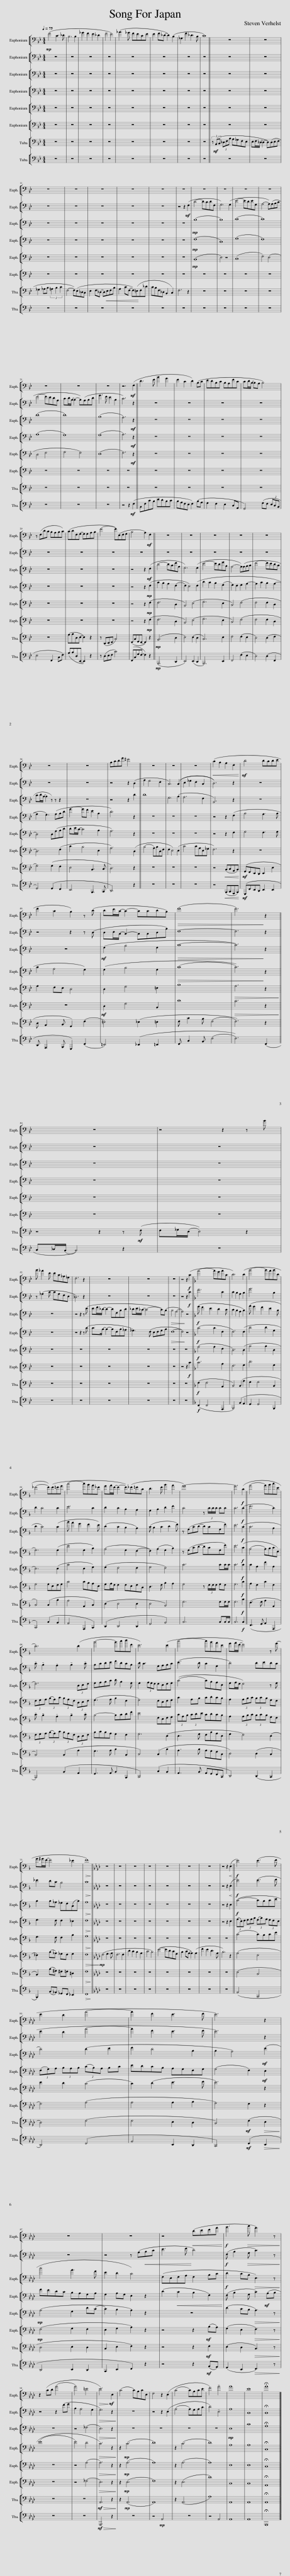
X:1
%%score 1 2 3 4 5 6 7 8
L:1/8
Q:1/4=75
M:4/4
I:linebreak $
K:Bb
V:1 bass
V:2 bass
V:3 bass
V:4 bass
V:5 bass
V:6 bass
V:7 bass
V:8 bass
V:1
!mp! (F4 C3 _D | B,6 B,2 | _G2 F2 E2 _D2 | F4 E4) | (_A3 _G FECE | %5
 E2 F_D- D2) (B,2 | _G,2 F2 _D3 B, | C8) || z8 | z8 |$ %10
 z8 | z8 | z8 | z8 | z8 | %15
 z8 | z8 | z8 | z8 | z8 |$ %20
 z8 | z8 | z8 | z6!mf! (F,2 || D3 F B2 G2 | %25
 F2 C2 D2) (B,C | EDB,C B,A,FC | CD/B,/- B,A, B,4) |$ z (F,DC B,A,B,C) | (CDF,G,- G,G,A,B, | %30
 F4- F)(E,F,G, | B,4 A,2)!mf! F,2 || z8 | z8 | z8 | %35
 z8 | z8 |$ z8 | z8 | B,CDG ^F4 || %40
 z8 | z8 | z8 |!<(! (C2 B,2 A,2 F,2!<)! |!mf! D4 DCDE |$ %45
 F2 C2 B,2) z (D | DE/C/- C2- CCDB,) |!>(! (F8 | F6)!>)! z2 ||$ z8 | %50
 z4 z2 z B |$ B _A2 E EC_A,_G, | F,6 z2 | z8 | z8 | %55
 z8 | z4 z2!f! (C2 ||[K:F] A4- AGAC | D6) (D2 | B4- BABD |$ %60
 _F4- F)(F=FG | c4- cBA_F | GA/F/- F2- F)(_F=FC | D3 F B2 A2 | G8-) | %65
 G6!f! (C2 || A4- ABcE |$ D6) (D2 | B4- BcdF | E6) (E2 | %70
 c4- cBAE | GA/F/- F4) z (G |$ G^G/F/- F4 _E2 |!>(! F8)!>)! ||[K:Ab] z8 | %75
 z8 | z8 | z8 | z8 | z8 | %80
 z8 | z4 z2!<(! (E,2!<)! ||!f! E4) (E3 F |$ E2 D2 A4- | A2 F2 E3 F | %85
 E6) z2 |$ z8 | z8 | z4!<(! (DEFA!<)! |!f! B3!>(! c A3) z!>)! |$ %90
 z2 (CD (A4 | A4) =E4 |!>(! E6)!mf! E,2!>)! | (C4 C)B,CE, | F,4 z2 (E,2 | %95
 (C4 C)B,CE | F4) !tenuto!A4 | A8 | E8 | !fermata!A8 |] %100
V:2
 z8 | z8 | z8 | z8 | z8 | %5
 z8 | z8 | z8 || z8 | z8 |$ %10
 z8 | z8 | z8 | z8 | z8 | %15
 z4 z2!mf! (F,2 | D4- DCDF, | G,6) (G,2 | E4- EDEG, | A,4- A,)(A,B,C |$ %20
 F4- FEDA, | CD/B,/- B,2- B,)(A,B,D | G3 F E2 B,2 | C6) z2 || z8 | %25
 z8 | z8 | z8 |$ z8 | z8 | %30
 z8 | z8 || z8 | z8 | z8 | %35
 z8 | z8 |$ z8 | z8 | z4 z2 (D,2 || %40
 A,2 G,4 F,2 | C,6) ((C,2 | E,2 _G,2 F,2 C,2 | D,6)) z2 | z8 |$ %45
 z4 z2 z (D, | D,E,/C,/- C,2- C,C,D,B,) | F,8- | F,6 z2 ||$ z8 | %50
 z8 |$ z (_A,2 C- CA,F,E, | _D,6) z2 | z8 | z8 | %55
 z8 | z4 z2!f! C2 ||[K:F] F6 C2 | C2 B,2 A,2 B,2 | G6 B,2 |$ %60
 D2 C4 C2 | E6 C2 | D2 C2 B,2 A,2 | G,2 B,2 D2 F2 | C4 z (3C/C/C/ CC | %65
 C6!f! (C2 || F6 C2) |$ !tenuto!C !tenuto!B,2 !tenuto!A,2 !tenuto!B,2 !tenuto!C | B,CDE FDCB, | D C3 G,A,B,C | %70
 (E3 D C2 G,2 | D4) DEDC |$ _E2 DC B,4 |!>(! C8!>)! ||[K:Ab] z8 | %75
 z8 | z8 | z8 | z8 | z8 | %80
 z8 | z4 z2!<(! (E,2!<)! ||!f! E4) (E3 F |$ E2 D2 A4- | A2 F2 E3 F | %85
 E6) z2 |$ z8 | z4 z (A,!<(!B,C | E3 F!<)! D4) |!f! (F, B,2!>(! G, C3) z!>)! |$ %90
 z4 z2 (FG | B,2 A,4 G,2 |!>(! G,6) z2!>)! | z8 | z4 z2 (E,2 | %95
 (A,4 A,)G,A,C | D4) !tenuto!E,4 | A,8 | C,8 | !fermata!C,8 |] %100
V:3
 z8 | z8 | z8 | z8 | z8 | %5
 z8 | z8 | z8 || z8 | z8 |$ %10
 z8 | z8 | z8 | z8 | z8 | %15
 z8 |!mp! (B,8 | B,8) | (C8 | C8) |$ %20
 (D8 | D8) | (B,8 | A,6)!mf! z2 || z8 | %25
 z8 | z8 | z8 |$ z8 | z8 | %30
 z8 | z4 z2!mf! (F,2 || D4- DCFA, | G,6) (G,2 | E4- EDGB, | %35
 A,4- A,)(A,B,C | F4- FEDC |$ CD/B,/- B,2 z) z z2 | z8 | z4 z2 D2 || %40
 D8 | G,6 (B,2 | A,6 F,2 | B,,6) z2 | z8 |$ %45
 z8 |!mf! (G,2 B,4 G,2 |!>(! C8- | C6)!>)! z2 ||$ z8 | %50
 z8 |$ z8 | z4 z2 z (E | EF/_D/- D2- DF,B,D | _DE/_C/- C4- C)(B, | %55
!>(! B,4 A,4- | A,4)!>)! z4 ||[K:F]!f! (G F2 E2 D2 C | C2 B,2 A,2 B,2) | (A G2 F2 E2 B, |$ %60
 D2 C4) (C2 | B A2 G2 F2 E) | (D2 C2 B,2 A,2) | (C B,2 C2 D2 F) | z (G,CD- DCG,F) | %65
 E6!f! (C2 || C6 A,2 |$ F,6) (3D,E,F, | G,A,B,C D B,2 G, | G,2 (3A,G,F, F,E,F,G, | %70
 ((C4 C)B,A,E, | G,A,/F,/ F,4) z G, |$ B,2 B,_A, _G,F,(C,B,) |!>(! A,8!>)! ||[K:Ab] z8 | %75
 z8 | z8 | z8 | z8 | z8 | %80
 z8 | z4 z2 E,2 ||!f! (C4- CB,CE |$ D4) (D2 E2 | F2 D4 B,2 | %85
 B,2 A,4)!mf! (E2 |$ c4 A3 F | E2 D2 C4) | (F,E,F,A, F,2 B,C |!f! D2 CB,!>(! E,3) z!>)! |$ %90
 z8 | z4 (_F,4 |!>(! E,6) z2!>)! | z8 | z8 | %95
 z8 | z8 |!mp! E,8 | C8 | !fermata!A,8 |] %100
V:4
 z8 | z8 | z8 | z8 | z8 | %5
 z8 | z8 | z8 || z8 | z8 |$ %10
 z8 | z8 | z8 | z8 | z8 | %15
 z8 |!mp! (F,8 | C,8) | (G,8 | F,8) |$ %20
 (A,8 | G,8) | (G,8 | A,6)!mf! z2 || z8 | %25
 z8 | z8 | z8 |$ z8 | z8 | %30
 z8 | z4 z2!mp! (F,2 || C2 B,2 A,2 (F,2 | F,2) E,4) (F,2 | D2 C2 B,2 (G,2 | %35
 G,2) F,2 G,2 A,2- | A,2 C2 B,2 A,2- |$ A,2 G,3) (A,B,D | G2- GF E2 B,2 | D6) z2 || %40
 z8 | z8 | z8 | z4 z2 (F,2 | B,4 A,3 B, |$ %45
 C2 A,4 G,2) | (G,2 B,4 G,2 |!>(! (C8 | C6))!>)! z2 ||$ z8 | %50
 z8 |$ z8 | z4 z2 z (C | C>B,- B,2- B,F,B,_A, | _G,3) (F, E,F,G,B, | %55
!>(! F,8- | F,4)!>)! z4 ||[K:F]!f! (C4 C2 F,2 | F,6) (F,2 | D4 D2 G,2 |$ %60
 G,6) (G,2 | E4 G,2 B,2) | (A,4 G,2 F,2- | F,2) (A,2 G,2 B,2) | z (G,CD- DCG,F) | %65
 E6!f! (C2 || (A,4 A,)B,CE,) |$ (3F,G,A, (3(B,A,)C (3B,A,F, (3D,E,F, | (G,3 A, B,2 F,2 | G,4) F,E,F,G, | %70
 C2 A,B, CDCB, | A,2 (3A,B,C (3B,CB, G,F, |$ G,3 F, F,2 _E,2 |!>(! F,8!>)! ||[K:Ab] z8 | %75
 z8 | z8 | z8 | z8 | z8 | %80
 z8 | z4 z2 E,2 || (3(A,E,)F, (3G,A,B, (3(G,B,)A, (3G,F,E, |$ (3(F,G,)A, (3B,A,B, (3(CB,)A, B,C | EDCB, A,G,F,G, | %85
 (G,4 F,2)!mf! E,2 |$ FEDC B,A,G,A, | G,2 A,G, E,2 z2 | (D2!<(! C2 B,2 F,2)!<)! | (F, B,2 G, C2)!mf! (A,B, |$ %90
 (E8 | E4) D4 |!>(! C6) z2!>)! | z2!mp! (C6 | D8) | %95
 z2 (C6 | D8) | A,8 | A,8 | !fermata!C,8 |] %100
V:5
 z8 | z8 | z8 | z8 | z8 | %5
 z8 | z8 | z8 || z8 | z8 |$ %10
 z8 | z8 | z8 | z8 | z8 | %15
 z8 |!mp! (B,,8 | E,4) z4 | (C,8 | F,4) (E,4 |$ %20
 D,4 F,4 | G,4 F,4) | (E,8 | F,6)!mf! z2 || z8 | %25
 z8 | z8 | z8 |$ z8 | z8 | %30
 z8 | z4 z2!mp! (F,2 || F,6 D,2 | B,,4) (E,4 | G,6 E,2 | %35
 C,4) (F,4 | F,4 F,2 D,2 |$ D,4) D,(A,B,D | DE/C/- C4 B,2 | A,6) z2 || %40
 z8 | z8 | z8 | z4 z2 F,2 | G,4 F,3 G, |$ %45
 A,2 F,E, D,4 | D,2 G,4 =E,2 | B,8 |!>(! A,6 z2!>)! ||$ z8 | %50
 z8 |$ z8 | z8 | z8 | z8 | %55
 z8 | z8 ||[K:F]!f! (A,4 A,2 F,2 | D,6) (D,2 | B,4 B,2 D,2 |$ %60
 E,6) (E,2 | C4 E,2 G,2) | (G,2 F,4 F,2 | G,4 F,4) | C6 CC/C/ | %65
 C6!f! C2 || C2 A,2 F2 A,2 |$ !tenuto!C !tenuto!B,2 !tenuto!A,2 !tenuto!B,2 !tenuto!C | B,4- B,CDF | E4 F,E,F,G, | %70
 (3CA,B, (3CDE CDCB, | A,2 (3A,B,C (3B,CB, G,F, |$ G,3 F, F,2 B,2 |!>(! A,8!>)! ||[K:Ab] z8 | %75
 z8 | z8 | z8 | z8 | z8 | %80
 z8 | z8 || (C4 C)B,CE |$ E2 D2 (C4 | C2) (D2 E3 F | %85
 E6) z2 |$!mp! (A,4 G,2 D(C | C2) B,2 A,2) z2 | z8 | (D2 CB,!>(! A,3) z!>)! |$ %90
 z8 | z4 (A,4 |!>(! A,6) z2!>)! | z2!mp! (A,6 | A,8) | %95
 z2 (A,6 | A,8) | E,8 | E,8 | !fermata!C,8 |] %100
V:6
 z8 | z8 | z8 | z8 | z8 | %5
 z8 | z8 | z8 || z8 | z8 |$ %10
 z8 | z8 | z8 | z8 | z8 | %15
 z8 | z8 | z8 | z8 | z8 |$ %20
 z8 | z8 | z8 | z8 || z8 | %25
 z8 | z8 | z8 |$ z8 | z8 | %30
 z8 | z4 z2!mp! (F,2 || F,6 D,2 | B,,4) (E,4 | G,6 E,2 | %35
 C,4) (F,4 | F,4 F,2 D,2 |$ D,6) (F,2 | C2 B,4 E,2 | A,6) (D,2 || %40
 (B,4 A,)B,D,F, | F,2 E,4) (E,2 | C4 CA,E,_G, | F,6) z2 | z8 |$ %45
 z8 |!mf! D,2 G,4 B,,2 | D8 |!>(! C6 z2!>)! ||$ z8 | %50
 z8 |$ z8 | z8 | z8 | z8 | %55
 z8 | z4 z2!f! C2 ||[K:F] C6 A,2 | F,6 G,2 | D6 G,2 |$ %60
 G,4 G,E,F,G, | C4 CB,A,E, | G,A,/F,/ F,2 F,E,F,C, | D,3 F, B,2 A,2 | G,4 z (3F,/F,/F,/ G,F, | %65
 G,6!f! C2 || A,2 F,2 C2 F,2 |$ (3F,G,A, (3(B,A,)C (3B,A,F, (3D,E,F, | B,CB,A, G,2 F,2 | G,6 (E,2 | %70
 E,3 G, F,B,A,E, | G,2 F,4) (E,2 |$ _E,2) (B,_A,) _G,F, G,2 |!>(! F,8!>)! ||[K:Ab]!mp! (F,4 G,3 A, | %75
 F,6 F,2 | D2 C2 B,2 A,2 | C4 B,4) | (E4- EDCG, | B,2 CA,- A,2) (A,2 | %80
 F2 E2 D3 A, | B,6) z2 || (A,4 E,4 |$ F,4) (A,4 | A,4 A,2 B,2 | %85
 G,4) F,2 z2 |$!mp! (F,4 G,2 F,2 | E,2 G,2 A,2) z2 | z4 z2!mf! (B,A,) | (G,2 E,2!>(! F,3) z!>)! |$ %90
 z8 | z4 (_F,4 |!>(! E,6) z2!>)! | z2!mp! (E,6 | F,8) | %95
 z2 (E,6 | D8) | C,8 | C,8 | !fermata!A,,8 |] %100
V:7
 z8 | z8 | z8 | z8 | z8 | %5
 z8 | z8 | z8 || (3z!mf! (B,,C, (3_D,F,B, A,_G,F,E, | E,F,/_D,/- D,2- D,)(D,E,F, |$ %10
 _G,2 _A,B, (3=A,2 B,2 C2 | F,4- F,)(E,_D,C, | E,2 F,_D,- D,!<(!E,F,B, | A,2 CF,- F,)(=E,!<)!F,_D | CB,F,_D, B,,2 C,2) | %15
 F,6 z2 | z8 | z8 | z8 | z8 |$ %20
 z8 | z8 | z8 | z8 || z8 | %25
 z8 | z8 | z8 |$ z8 | (A,B,D,E,- E,2) z2 | %30
 z (D,,E,,F,, C,4) | (F,,C,G,,F,,- F,,2) z2 ||!mp! (B,,6 D,2 | E,4) (E,2 D,2 | C,6) E,2 | %35
 F,4 (F,2 E,2 | D,4) (D,2 F,2 |$ G,4) (G,2 F,2 | E,4 B,,3 C, | D,6) z2 || %40
 z8 | z8 | z8 | z4!<(! (B,,C,A,,B,,)!<)! |!mf! (G,,F,,E,,D,, E,,2 E,2 |$ %45
 D, A,,2 B,, G,,2) (F,2 | =E,4) (_E,2 =E,2 | F, C2 B, (F,4 | F,6)) z2 ||$ z4 z2 z!mf! (F, | %50
 F,_G,/(E,/ E,4)) z2 |$ z8 | z8 | z8 | z8 | %55
 z8 | z8 ||[K:F]!f! (F,2 F,4 A,,2 | B,,4) (B,,2 A,2 | G,2 G,4 B,,2 |$ %60
 C,4) (C,2 B,2 | A,4 A,,2 C,2) | (D,2 D,4 D,2 | D,4 B,,4) | G,6 G,G,/G,/ | %65
 G,6!f! C2 || (F,3 G, A,2 A,,2 |$ B,,4) (B,,2 A,2 | G,3 A, B,2 B,,2 | C,4) (C,2 B,2 | %70
 A,3 B, A,G,F,C, | D,4) (D,2 C,2 |$ B,,2) (B,^G,) ^F,=F, ^D,2 |!>(! F,8!>)! ||[K:Ab] z8 | %75
 z8 | z8 | z8 | z8 | z8 | %80
 z8 | z8 || (E,4 C,4 |$ D,4) (F,4 | F,4 E,2 D,2 | %85
 C,4)!mf! (F,2!>(! E,2!>)! |$ D,4 E,2 D,2 | C,2 E,2 F,2) z2 | z4 z2!mf! F,2 | (E,2 D,2!>(! C,3) z!>)! |$ %90
 z8 | z8 |!mf!!>(! A,,6 z2!>)! | z2!mp! (A,,6 | A,,8) | %95
 z2 (A,,6 | A,8) | A,,8 | A,,8 | !fermata!A,,8 |] %100
V:8
 z8 | z8 | z8 | z8 | z8 | %5
 z8 | z8 | z8 || z8 | z8 |$ %10
 z8 | z8 | z8 | z8 | z8 | %15
 z8 | z8 | z8 | z8 | z8 |$ %20
 z8 | z8 | z8 | z4 z2!mf! (F,2 || B,,F,CB, EDB,C | %25
 B,A,F,E, F,2) (B,A, | G,2 F,2 E,2 D,A,, | G,,4) (G,F, (3E,D,B,, |$ E,4 F,,2 C,F,) | (A,B,D,E,,- E,,2) z2 | %30
 z (D,E,F, C4) | (F,,C,G,F,- F,2) z2 ||!mp! (B,,,6 D,,2 | E,,4) (E,,2 D,,2 | B,,,6) E,,2 | %35
 F,,4 (F,2 E,2 | D,4) (D,2 F,,2 |$ G,,4) (G,,2 F,,2 | E,,4 B,,,3 C,, | D,,6) z2 || %40
 z8 | z8 | z8 | z4!<(! (B,,,C,,A,,,B,,,)!<)! |!mf! (G,,,F,,E,,D,, E,,2 E,,2 |$ %45
 D,, A,,,2 B,,, G,,,2) (F,,2 | =E,,4) (_E,,2 =E,,2 | F,, C,2 B,, (F,4 | F,6)) (F,,2 ||$ C,_D,/(B,,/ B,,4)) z2 | %50
 z8 |$ z8 | z8 | z8 | z8 | %55
 z8 | z8 ||[K:F]!f! (F,,2 F,,4 A,,,2 | B,,,4) (B,,2 A,,2 | G,,2 G,,4 B,,,2 |$ %60
 C,,4) (C,2 B,,2 | A,,4 A,,,2 C,,2) | (D,,2 D,,4 D,,2 | G,,4 B,,4) | C,6 C,C,/C,/ | %65
 C,6!f! C,2 || (F,,3 G,, A,,2 A,,,2 |$ B,,,4) (B,,2 A,,2 | G,,3 A,, B,,2 B,,,2 | C,,4) (C,2 B,,2 | %70
 A,,3 B,, A,,G,,F,,C,, | D,,4) (D,,2 C,,2 |$ B,,,2) (B,,_A,,) _G,,F,, _E,,2 |!>(! F,,8!>)! ||[K:Ab] z8 | %75
 z8 | z8 | z8 | z8 | z8 | %80
 z8 | z8 || (A,,4 C,,4 |$ D,,4) (F,,4 | B,,4 E,,2 D,,2 | %85
 C,,4)!mf! (F,,2!>(! E,,2!>)! |$ D,,4 E,,2 D,,2 | C,,2 E,,2 F,,2) z2 | z4 z2!mf! (B,,A,,) | (G,,2 E,,2!>(! F,,3) z!>)! |$ %90
 z8 | z8 |!mf!!>(! A,,,6 z2!>)! | z8 | z4!mp! A,,4 | %95
 z8 | z4 A,,4 | A,,8 | A,,8 | !fermata!A,,,8 |] %100
